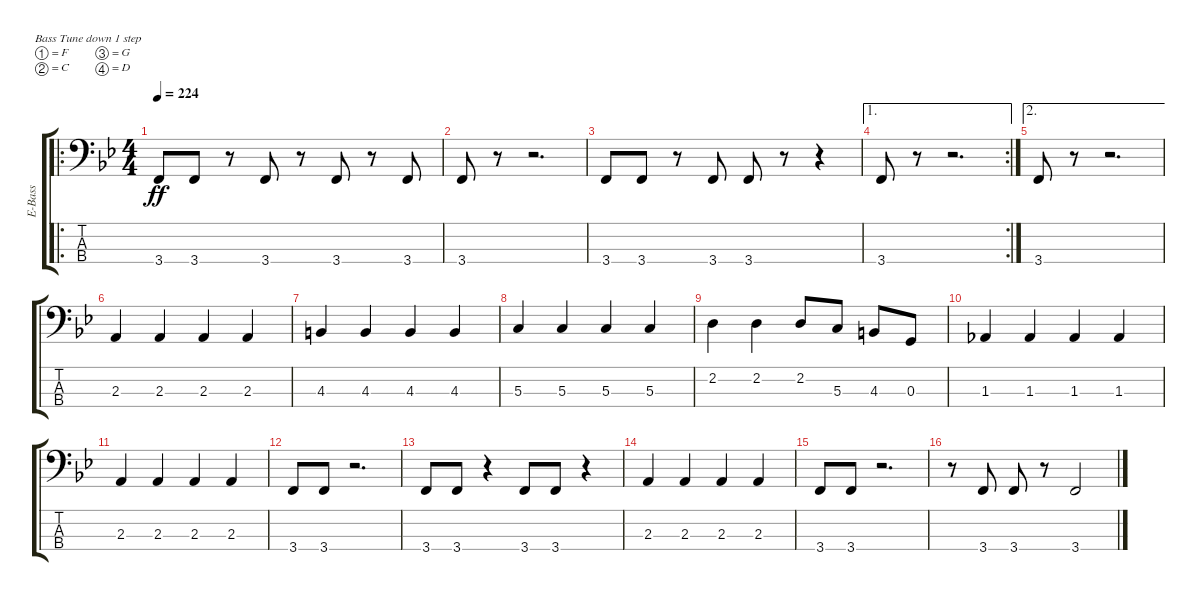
\defaultSystemsLayout 4
\bracketExtendMode groupsimilarinstruments
\otherSystemsTrackNameOrientation horizontal
\track ("Electric Bass" "E-Bass") {instrument electricbassfinger}
\staff {score tabs}
\tuning (F2 C2 G1 D1)
\ro
\ts (4 4)
\tempo 224
\clef f4
\scale
0.373737
\ks bb
3.4{acc forcenatural}.8{dy ff} 3.4{acc forcenatural}.8 r.8 3.4{acc forcenatural}.8 r.8 3.4{acc forcenatural}.8 r.8 3.4{acc forcenatural}.8 |
\scale
0.313131 3.4{acc forcenatural}.8 r.8 r.2{d} |
\scale
0.313131 3.4{acc forcenatural}.8 3.4{acc forcenatural}.8 r.8 3.4{acc forcenatural}.8 3.4{acc forcenatural}.8 r.8 r.4 |
\ae 1
\rc 2
\scale
0.354167 3.4{acc forcenatural}.8 r.8 r.2{d} |
\ae 2
\scale
0.322917 3.4{acc forcenatural}.8 r.8 r.2{d} |
\scale
0.322917 2.3{acc forcenatural}.4 2.3{acc forcenatural}.4 2.3{acc forcenatural}.4 2.3{acc forcenatural}.4 |
\scale
0.333333 4.3{acc #}.4 4.3{acc #}.4 4.3{acc #}.4 4.3{acc #}.4 |
\scale
0.333333 5.3{acc forcenatural}.4 5.3{acc forcenatural}.4 5.3{acc forcenatural}.4 5.3{acc forcenatural}.4 |
\scale
0.333333 2.2{acc forcenatural}.4 2.2{acc forcenatural}.4 2.2{acc forcenatural}.8 5.3{acc forcenatural}.8 4.3{acc #}.8 0.3{acc forcenatural}.8 |
\scale
0.333333 1.3{acc b}.4 1.3{acc b}.4 1.3{acc b}.4 1.3{acc b}.4 |
\scale
0.333333 2.3{acc forcenatural}.4 2.3{acc forcenatural}.4 2.3{acc forcenatural}.4 2.3{acc forcenatural}.4 |
\scale
0.333333 3.4{acc forcenatural}.8 3.4{acc forcenatural}.8 r.2{d} |
\scale
0.333333 3.4{acc forcenatural}.8 3.4{acc forcenatural}.8 r.4 3.4{acc forcenatural}.8 3.4{acc forcenatural}.8 r.4 |
\scale
0.333333 2.3{acc forcenatural}.4 2.3{acc forcenatural}.4 2.3{acc forcenatural}.4 2.3{acc forcenatural}.4 |
\scale
0.333333 3.4{acc forcenatural}.8 3.4{acc forcenatural}.8 r.2{d} |
\scale
0.333333 r.8 3.4{acc forcenatural}.8 3.4{acc forcenatural}.8 r.8 3.4{acc forcenatural}.2
